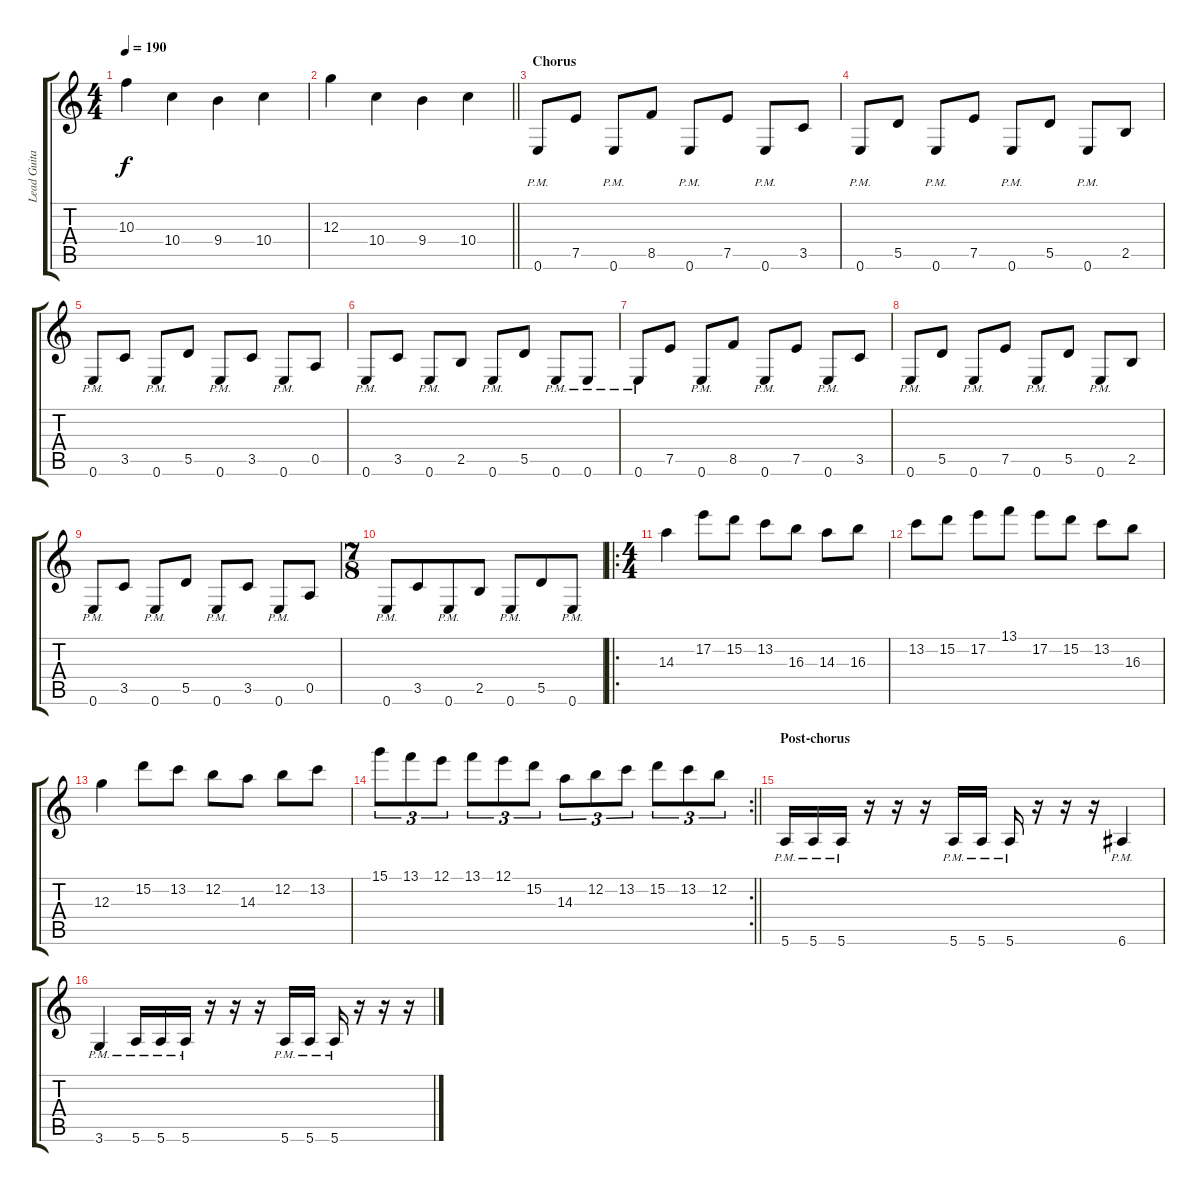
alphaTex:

\track ("Lead Guitar" "Lead Guita") {instrument distortionguitar}
\staff {score tabs}
\tuning (E4 B3 G3 D3 A2 E2) {hide}
\ts (4 4)
\tempo 190
\clef g2
\ks c
10.3.4{dy f} 10.4.4 9.4.4 10.4.4 |
\barLineRight lightlight
12.3.4 10.4.4 9.4.4 10.4.4 |
\section ("" "Chorus")
0.6{pm}.8 7.5.8 0.6{pm}.8 8.5.8 0.6{pm}.8 7.5.8 0.6{pm}.8 3.5.8 |
0.6{pm}.8 5.5.8 0.6{pm}.8 7.5.8 0.6{pm}.8 5.5.8 0.6{pm}.8 2.5.8 |
0.6{pm}.8 3.5.8 0.6{pm}.8 5.5.8 0.6{pm}.8 3.5.8 0.6{pm}.8 0.5.8 |
0.6{pm}.8 3.5.8 0.6{pm}.8 2.5.8 0.6{pm}.8 5.5.8 0.6{pm}.8 0.6{pm}.8 |
0.6{pm}.8 7.5.8 0.6{pm}.8 8.5.8 0.6{pm}.8 7.5.8 0.6{pm}.8 3.5.8 |
0.6{pm}.8 5.5.8 0.6{pm}.8 7.5.8 0.6{pm}.8 5.5.8 0.6{pm}.8 2.5.8 |
0.6{pm}.8 3.5.8 0.6{pm}.8 5.5.8 0.6{pm}.8 3.5.8 0.6{pm}.8 0.5.8 |
\ts (7 8)
0.6{pm}.8 3.5.8 0.6{pm}.8 2.5.8 0.6{pm}.8 5.5.8 0.6{pm}.8 |
\ro
\ts (4 4)
14.3.4 17.2.8 15.2.8 13.2.8 16.3.8 14.3.8 16.3.8 |
13.2.8 15.2.8 17.2.8 13.1.8 17.2.8 15.2.8 13.2.8 16.3.8 |
12.3.4 15.2.8 13.2.8 12.2.8 14.3.8 12.2.8 13.2.8 |
\rc 2
\barLineRight lightlight
15.1.8{tu (3 2)} 13.1.8{tu (3 2)} 12.1.8{tu (3 2)} 13.1.8{tu (3 2)} 12.1.8{tu (3 2)} 15.2.8{tu (3 2)} 14.3.8{tu (3 2)} 12.2.8{tu (3 2)} 13.2.8{tu (3 2)} 15.2.8{tu (3 2)} 13.2.8{tu (3 2)} 12.2.8{tu (3 2)} |
\section ("" "Post-chorus")
5.6{pm}.16 5.6{pm}.16 5.6{pm}.16 r.16 r.16 r.16 5.6{pm}.16 5.6{pm}.16 5.6{pm}.16 r.16 r.16 r.16 6.6{pm}.4 |
3.6{pm}.4 5.6{pm}.16 5.6{pm}.16 5.6{pm}.16 r.16 r.16 r.16 5.6{pm}.16 5.6{pm}.16 5.6{pm}.16 r.16 r.16 r.16
